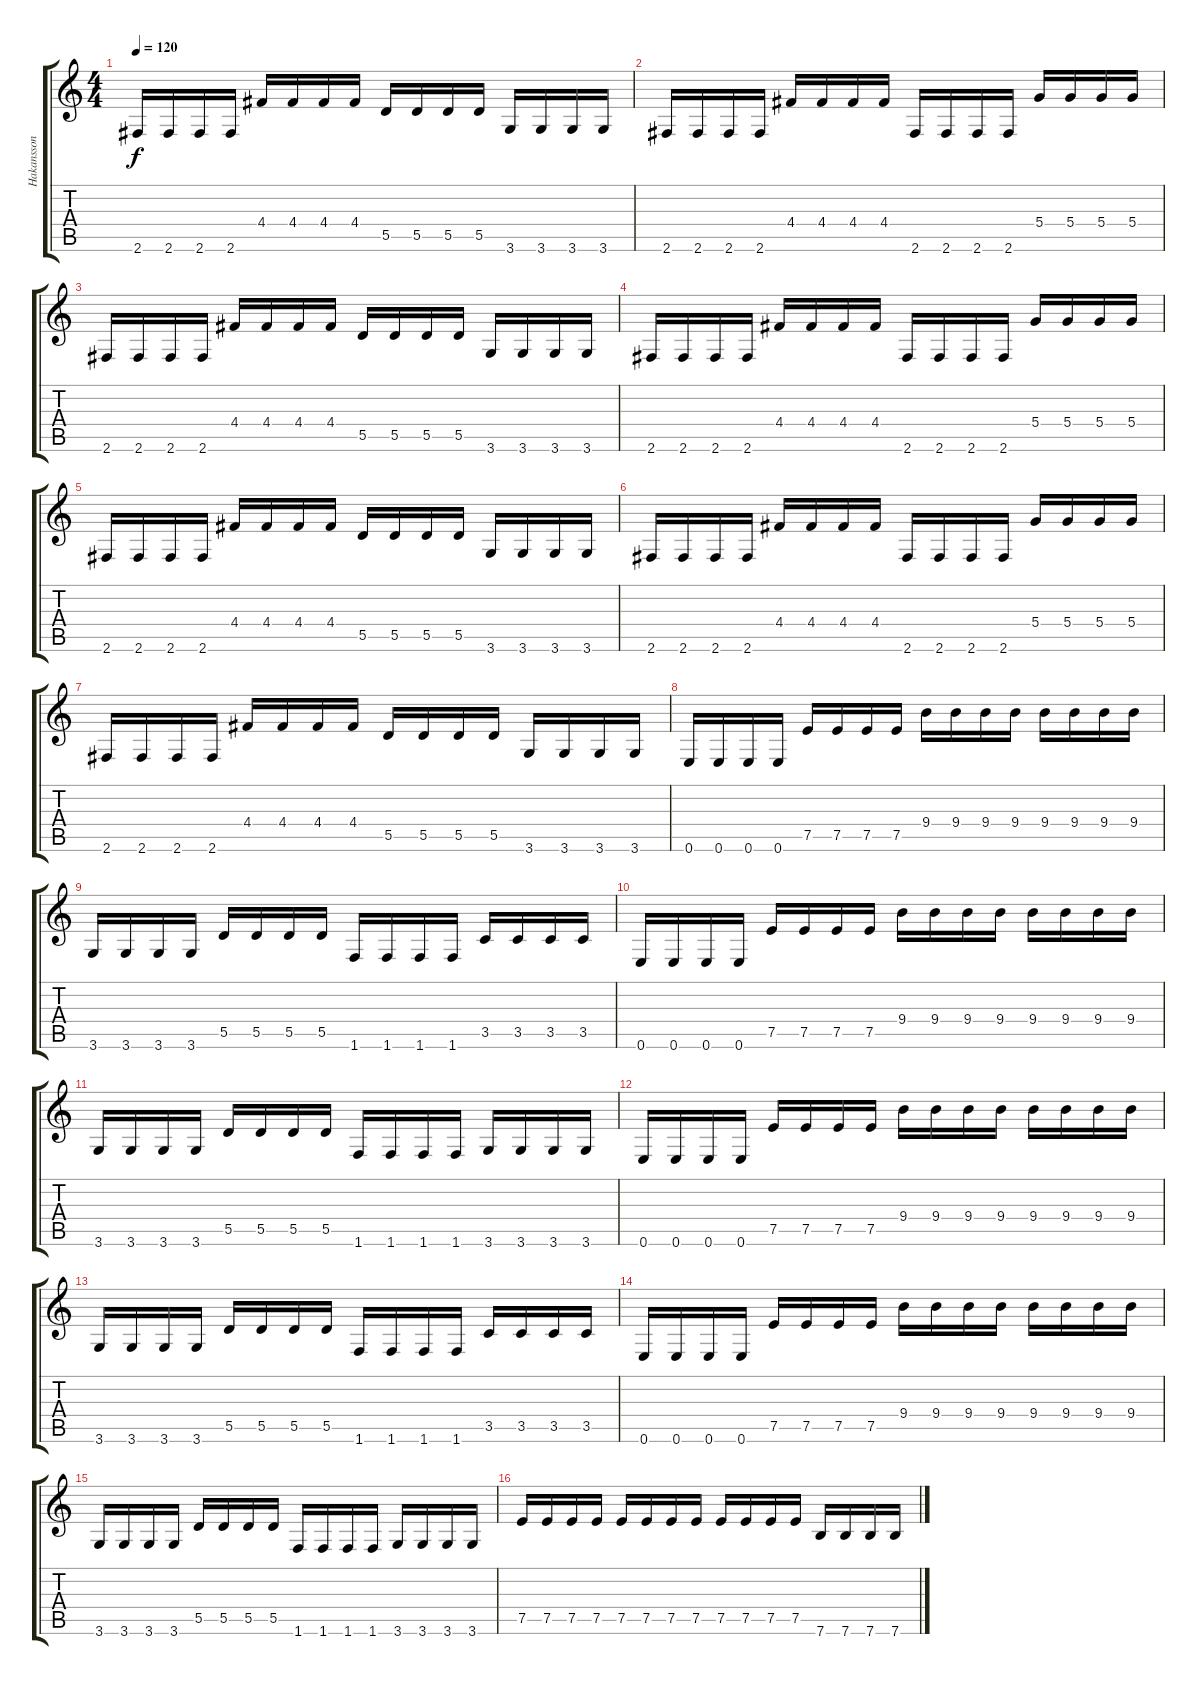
\track ("Hakansson" "Hakansson") {instrument distortionguitar}
\staff {score tabs}
\tuning (E4 B3 G3 D3 A2 E2) {hide}
\ts (4 4)
\tempo 120
\clef g2
\ks c
2.6.16{dy f} 2.6.16 2.6.16 2.6.16 4.4.16 4.4.16 4.4.16 4.4.16 5.5.16 5.5.16 5.5.16 5.5.16 3.6.16 3.6.16 3.6.16 3.6.16 |
2.6.16 2.6.16 2.6.16 2.6.16 4.4.16 4.4.16 4.4.16 4.4.16 2.6.16 2.6.16 2.6.16 2.6.16 5.4.16 5.4.16 5.4.16 5.4.16 |
2.6.16 2.6.16 2.6.16 2.6.16 4.4.16 4.4.16 4.4.16 4.4.16 5.5.16 5.5.16 5.5.16 5.5.16 3.6.16 3.6.16 3.6.16 3.6.16 |
2.6.16 2.6.16 2.6.16 2.6.16 4.4.16 4.4.16 4.4.16 4.4.16 2.6.16 2.6.16 2.6.16 2.6.16 5.4.16 5.4.16 5.4.16 5.4.16 |
2.6.16 2.6.16 2.6.16 2.6.16 4.4.16 4.4.16 4.4.16 4.4.16 5.5.16 5.5.16 5.5.16 5.5.16 3.6.16 3.6.16 3.6.16 3.6.16 |
2.6.16 2.6.16 2.6.16 2.6.16 4.4.16 4.4.16 4.4.16 4.4.16 2.6.16 2.6.16 2.6.16 2.6.16 5.4.16 5.4.16 5.4.16 5.4.16 |
2.6.16 2.6.16 2.6.16 2.6.16 4.4.16 4.4.16 4.4.16 4.4.16 5.5.16 5.5.16 5.5.16 5.5.16 3.6.16 3.6.16 3.6.16 3.6.16 |
0.6.16 0.6.16 0.6.16 0.6.16 7.5.16 7.5.16 7.5.16 7.5.16 9.4.16 9.4.16 9.4.16 9.4.16 9.4.16 9.4.16 9.4.16 9.4.16 |
3.6.16 3.6.16 3.6.16 3.6.16 5.5.16 5.5.16 5.5.16 5.5.16 1.6.16 1.6.16 1.6.16 1.6.16 3.5.16 3.5.16 3.5.16 3.5.16 |
0.6.16 0.6.16 0.6.16 0.6.16 7.5.16 7.5.16 7.5.16 7.5.16 9.4.16 9.4.16 9.4.16 9.4.16 9.4.16 9.4.16 9.4.16 9.4.16 |
3.6.16 3.6.16 3.6.16 3.6.16 5.5.16 5.5.16 5.5.16 5.5.16 1.6.16 1.6.16 1.6.16 1.6.16 3.6.16 3.6.16 3.6.16 3.6.16 |
0.6.16 0.6.16 0.6.16 0.6.16 7.5.16 7.5.16 7.5.16 7.5.16 9.4.16 9.4.16 9.4.16 9.4.16 9.4.16 9.4.16 9.4.16 9.4.16 |
3.6.16 3.6.16 3.6.16 3.6.16 5.5.16 5.5.16 5.5.16 5.5.16 1.6.16 1.6.16 1.6.16 1.6.16 3.5.16 3.5.16 3.5.16 3.5.16 |
0.6.16 0.6.16 0.6.16 0.6.16 7.5.16 7.5.16 7.5.16 7.5.16 9.4.16 9.4.16 9.4.16 9.4.16 9.4.16 9.4.16 9.4.16 9.4.16 |
3.6.16 3.6.16 3.6.16 3.6.16 5.5.16 5.5.16 5.5.16 5.5.16 1.6.16 1.6.16 1.6.16 1.6.16 3.6.16 3.6.16 3.6.16 3.6.16 |
7.5.16 7.5.16 7.5.16 7.5.16 7.5.16 7.5.16 7.5.16 7.5.16 7.5.16 7.5.16 7.5.16 7.5.16 7.6.16 7.6.16 7.6.16 7.6.16
